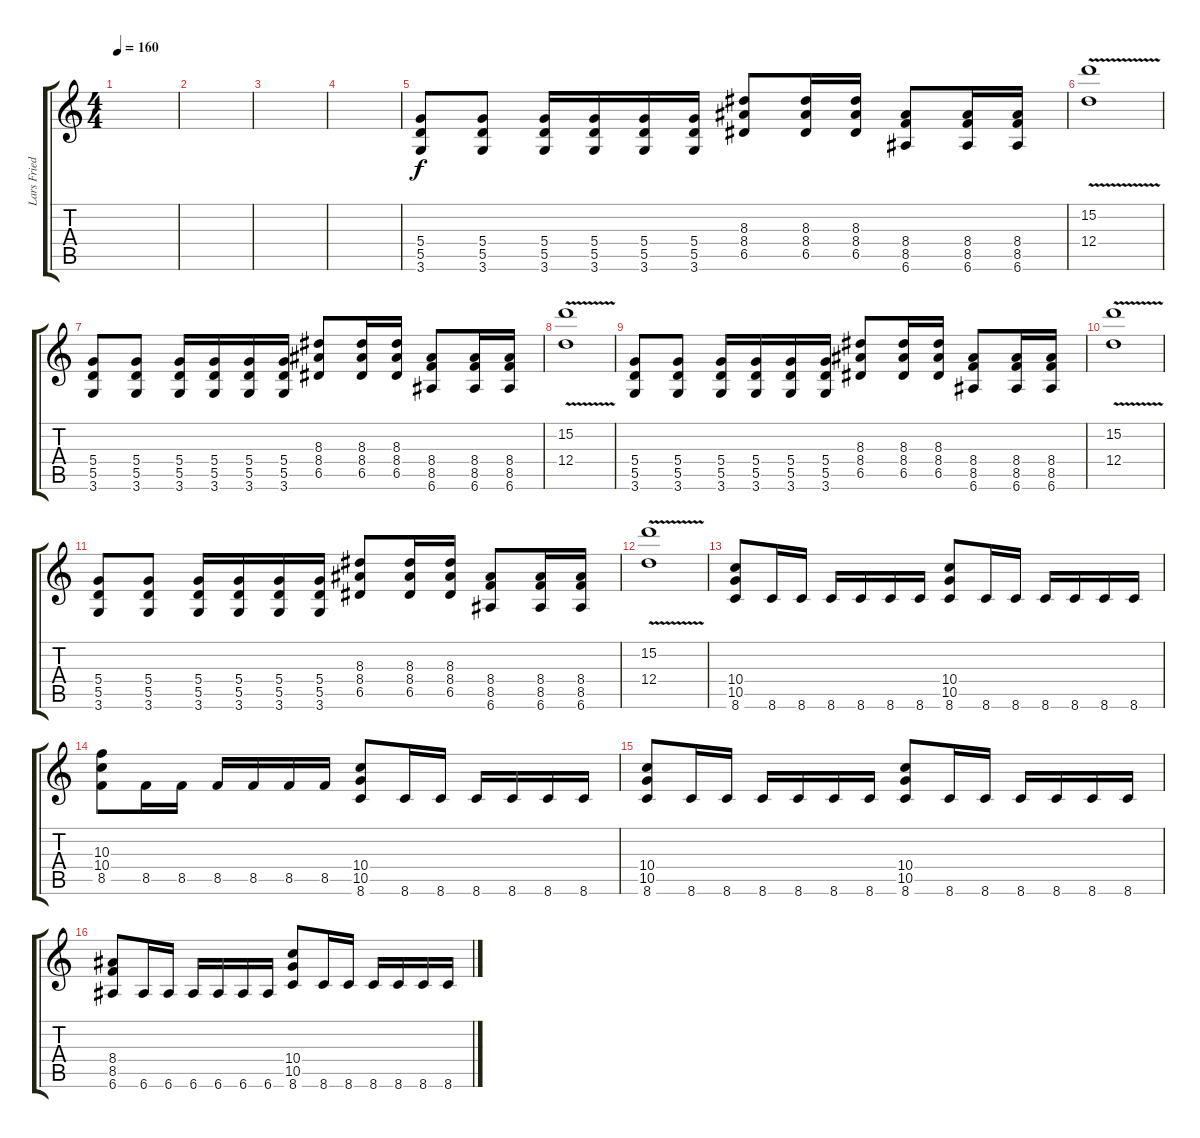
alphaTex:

\track ("Lars Friedriksen" "Lars Fried") {instrument distortionguitar}
\staff {score tabs}
\tuning (E4 B3 G3 D3 A2 E2) {hide}
\ts (4 4)
\tempo 160
\clef g2
\ks c
|
|
|
|
(5.4 5.5 3.6).8{volume 16} (5.4 5.5 3.6).8 (5.4 5.5 3.6).16 (5.4 5.5 3.6).16 (5.4 5.5 3.6).16 (5.4 5.5 3.6).16 (8.3 8.4 6.5).8 (8.3 8.4 6.5).16 (8.3 8.4 6.5).16 (8.4 8.5 6.6).8 (8.4 8.5 6.6).16 (8.4 8.5 6.6).16 |
(15.2{v} 12.4).1 |
(5.4 5.5 3.6).8{volume 16} (5.4 5.5 3.6).8 (5.4 5.5 3.6).16 (5.4 5.5 3.6).16 (5.4 5.5 3.6).16 (5.4 5.5 3.6).16 (8.3 8.4 6.5).8 (8.3 8.4 6.5).16 (8.3 8.4 6.5).16 (8.4 8.5 6.6).8 (8.4 8.5 6.6).16 (8.4 8.5 6.6).16 |
(15.2{v} 12.4).1 |
(5.4 5.5 3.6).8{volume 16} (5.4 5.5 3.6).8 (5.4 5.5 3.6).16 (5.4 5.5 3.6).16 (5.4 5.5 3.6).16 (5.4 5.5 3.6).16 (8.3 8.4 6.5).8 (8.3 8.4 6.5).16 (8.3 8.4 6.5).16 (8.4 8.5 6.6).8 (8.4 8.5 6.6).16 (8.4 8.5 6.6).16 |
(15.2{v} 12.4).1 |
(5.4 5.5 3.6).8{volume 16} (5.4 5.5 3.6).8 (5.4 5.5 3.6).16 (5.4 5.5 3.6).16 (5.4 5.5 3.6).16 (5.4 5.5 3.6).16 (8.3 8.4 6.5).8 (8.3 8.4 6.5).16 (8.3 8.4 6.5).16 (8.4 8.5 6.6).8 (8.4 8.5 6.6).16 (8.4 8.5 6.6).16 |
(15.2{v} 12.4).1 |
(10.4 10.5 8.6).8 8.6.16 8.6.16 8.6.16 8.6.16 8.6.16 8.6.16 (10.4 10.5 8.6).8 8.6.16 8.6.16 8.6.16 8.6.16 8.6.16 8.6.16 |
(10.3 10.4 8.5).8 8.5.16 8.5.16 8.5.16 8.5.16 8.5.16 8.5.16 (10.4 10.5 8.6).8 8.6.16 8.6.16 8.6.16 8.6.16 8.6.16 8.6.16 |
(10.4 10.5 8.6).8 8.6.16 8.6.16 8.6.16 8.6.16 8.6.16 8.6.16 (10.4 10.5 8.6).8 8.6.16 8.6.16 8.6.16 8.6.16 8.6.16 8.6.16 |
(8.4 8.5 6.6).8 6.6.16 6.6.16 6.6.16 6.6.16 6.6.16 6.6.16 (10.4 10.5 8.6).8 8.6.16 8.6.16 8.6.16 8.6.16 8.6.16 8.6.16
